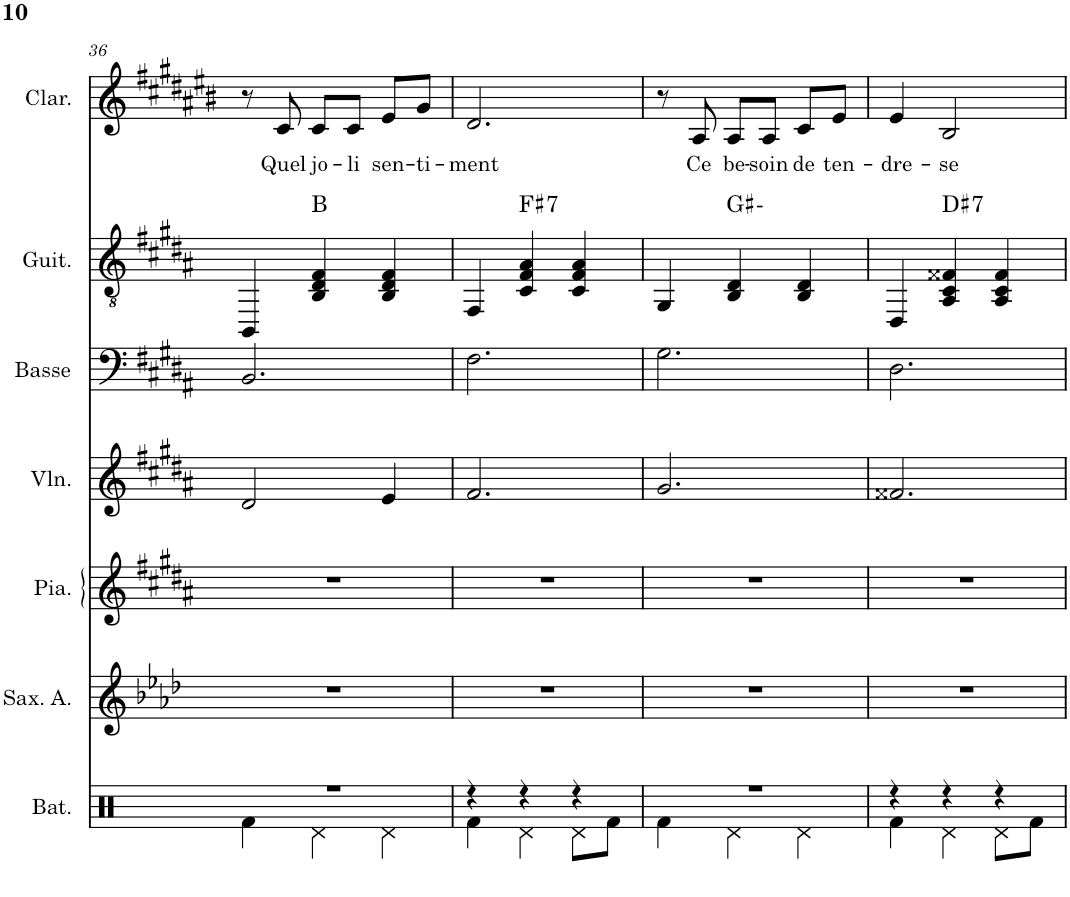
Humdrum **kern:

**kern	**kern	**kern	**kern	**kern	**kern	**harte	**kern	**text
*part7	*part6	*part5	*part4	*part3	*part2	*part2	*part1	*part1
*staff7	*staff6	*staff5	*staff4	*staff3	*staff2	*	*staff1	*staff1
*I"Batterie	*I"Saxophone Alto	*I"Piano	*I"Violon	*I"Basse acoustique	*I"Guitare classique	*	*I"Clarinette	*
*I'Bat.	*I'Sax. A.	*I'Pia.	*I'Vln.	*I'Basse	*I'Guit.	*	*I'Clar.	*
!!LO:PB:g=z
*clefX	*clefG2	*clefG2	*clefG2	*clefF4	*clefGv2	*	*clefG2	*
*	*Trd5c9	*	*	*Trd7c12	*	*	*Trd1c2	*
*k[]	*k[b-e-a-d-]	*k[f#c#g#d#a#]	*k[f#c#g#d#a#]	*k[f#c#g#d#a#]	*k[f#c#g#d#a#]	*	*k[f#c#g#d#a#e#b#]	*
*M3/4	*M3/4	*M3/4	*M3/4	*M3/4	*M3/4	*	*M3/4	*
=36	=36	=36	=36	=36	=36	=36	=36	=36
*^	*	*	*	*	*	*	*	*
2.r	4Rf\	2.r	2.r	2d#/	2.BB/	4BBB/	.	8r	.
!	!	!	!	!	!	!	!	!	!LO:LY:b
.	.	.	.	.	.	.	.	8c#/	Quel
!	!	!	!	!	!	!	!	!	!LO:LY:b
.	4Rd\	.	.	.	.	4BB/ 4D#/ 4F#/	B:maj	8c#/L	jo-
!	!	!	!	!	!	!	!	!	!LO:LY:b
.	.	.	.	.	.	.	.	8c#/J	-li
!	!	!	!	!	!	!	!	!	!LO:LY:b
.	4Rd\	.	.	4e/	.	4BB/ 4D#/ 4F#/	.	8e#/L	sen-
!	!	!	!	!	!	!	!	!	!LO:LY:b
.	.	.	.	.	.	.	.	8g#/J	-ti-
=37	=37	=37	=37	=37	=37	=37	=37	=37	=37
!	!	!	!	!	!	!	!	!	!LO:LY:b
4r	4Rf\	2.r	2.r	2.f#/	2.F#\	4FF#/	.	2.d#/	-ment
!	!	!	!	!	!	!	!LO:H:kt=7	!	!
4r	4Rd\	.	.	.	.	4C#/ 4F#/ 4A#/	F#:7	.	.
4r	8Rd\L	.	.	.	.	4C#/ 4F#/ 4A#/	.	.	.
.	8Rf\J	.	.	.	.	.	.	.	.
=38	=38	=38	=38	=38	=38	=38	=38	=38	=38
2.r	4Rf\	2.r	2.r	2.g#/	2.G#\	4GG#/	.	8r	.
!	!	!	!	!	!	!	!	!	!LO:LY:b
.	.	.	.	.	.	.	.	8A#/	Ce
!	!	!	!	!	!	!	!	!	!LO:LY:b
.	4Rd\	.	.	.	.	4BB/ 4D#/	G#:min	8A#/L	be-
!	!	!	!	!	!	!	!	!	!LO:LY:b
.	.	.	.	.	.	.	.	8A#/J	-soin
!	!	!	!	!	!	!	!	!	!LO:LY:b
.	4Rd\	.	.	.	.	4BB/ 4D#/	.	8c#/L	de
!	!	!	!	!	!	!	!	!	!LO:LY:b
.	.	.	.	.	.	.	.	8e#/J	ten-
=39	=39	=39	=39	=39	=39	=39	=39	=39	=39
!	!	!	!	!	!	!	!	!	!LO:LY:b
4r	4Rf\	2.r	2.r	2.f##X/	2.D#\	4DD#/	.	4e#/	-dre-
!	!	!	!	!	!	!	!LO:H:kt=7	!	!LO:LY:b
4r	4Rd\	.	.	.	.	4AA#/ 4C#/ 4F##X/	D#:7	2B#/	-se
4r	8Rd\L	.	.	.	.	4AA#/ 4C#/ 4F##/	.	.	.
.	8Rf\J	.	.	.	.	.	.	.	.
*v	*v	*	*	*	*	*	*	*	*
=	=	=	=	=	=	=	=	=
*-	*-	*-	*-	*-	*-	*-	*-	*-
